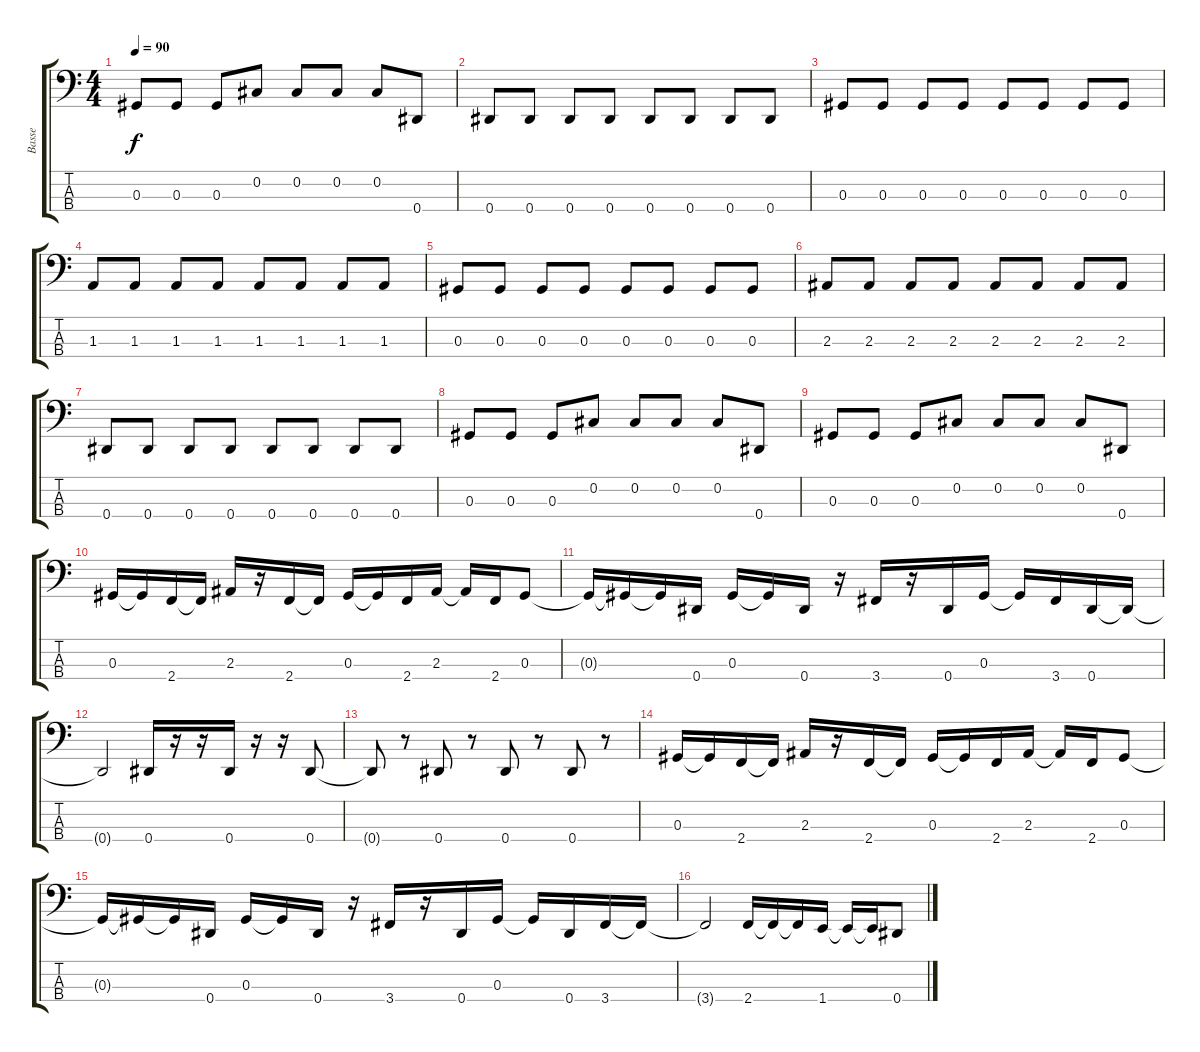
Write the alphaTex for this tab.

\track ("Basse" "Basse") {instrument slapbass2}
\staff {score tabs}
\tuning (Gb2 Db2 Ab1 Eb1) {hide}
\ts (4 4)
\tempo 90
\clef f4
\ks c
0.3.8{dy f} 0.3.8 0.3.8 0.2.8 0.2.8 0.2.8 0.2.8 0.4.8 |
0.4.8 0.4.8 0.4.8 0.4.8 0.4.8 0.4.8 0.4.8 0.4.8 |
0.3.8 0.3.8 0.3.8 0.3.8 0.3.8 0.3.8 0.3.8 0.3.8 |
1.3.8 1.3.8 1.3.8 1.3.8 1.3.8 1.3.8 1.3.8 1.3.8 |
0.3.8 0.3.8 0.3.8 0.3.8 0.3.8 0.3.8 0.3.8 0.3.8 |
2.3.8 2.3.8 2.3.8 2.3.8 2.3.8 2.3.8 2.3.8 2.3.8 |
0.4.8 0.4.8 0.4.8 0.4.8 0.4.8 0.4.8 0.4.8 0.4.8 |
0.3.8 0.3.8 0.3.8 0.2.8 0.2.8 0.2.8 0.2.8 0.4.8 |
0.3.8 0.3.8 0.3.8 0.2.8 0.2.8 0.2.8 0.2.8 0.4.8 |
0.3.16 0.3{t}.16 2.4.16 2.4{t}.16 2.3.16 r.16 2.4.16 2.4{t}.16 0.3.16 0.3{t}.16 2.4.16 2.3.16 2.3{t}.16 2.4.16 0.3.8 |
0.3{t}.16 0.3{t}.16 0.3{t}.16 0.4.16 0.3.16 0.3{t}.16 0.4.16 r.16 3.4.16 r.16 0.4.16 0.3.16 0.3{t}.16 3.4.16 0.4.16 0.4{t}.16 |
0.4{t}.2 0.4.16 r.16 r.16 0.4.16 r.16 r.16 0.4.8 |
0.4{t}.8 r.8 0.4.8 r.8 0.4.8 r.8 0.4.8 r.8 |
0.3.16 0.3{t}.16 2.4.16 2.4{t}.16 2.3.16 r.16 2.4.16 2.4{t}.16 0.3.16 0.3{t}.16 2.4.16 2.3.16 2.3{t}.16 2.4.16 0.3.8 |
0.3{t}.16 0.3{t}.16 0.3{t}.16 0.4.16 0.3.16 0.3{t}.16 0.4.16 r.16 3.4.16 r.16 0.4.16 0.3.16 0.3{t}.16 0.4.16 3.4.16 3.4{t}.16 |
3.4{t}.2 2.4.16 2.4{t}.16 2.4{t}.16 1.4.16 1.4{t}.16 1.4{t}.16 0.4.8
